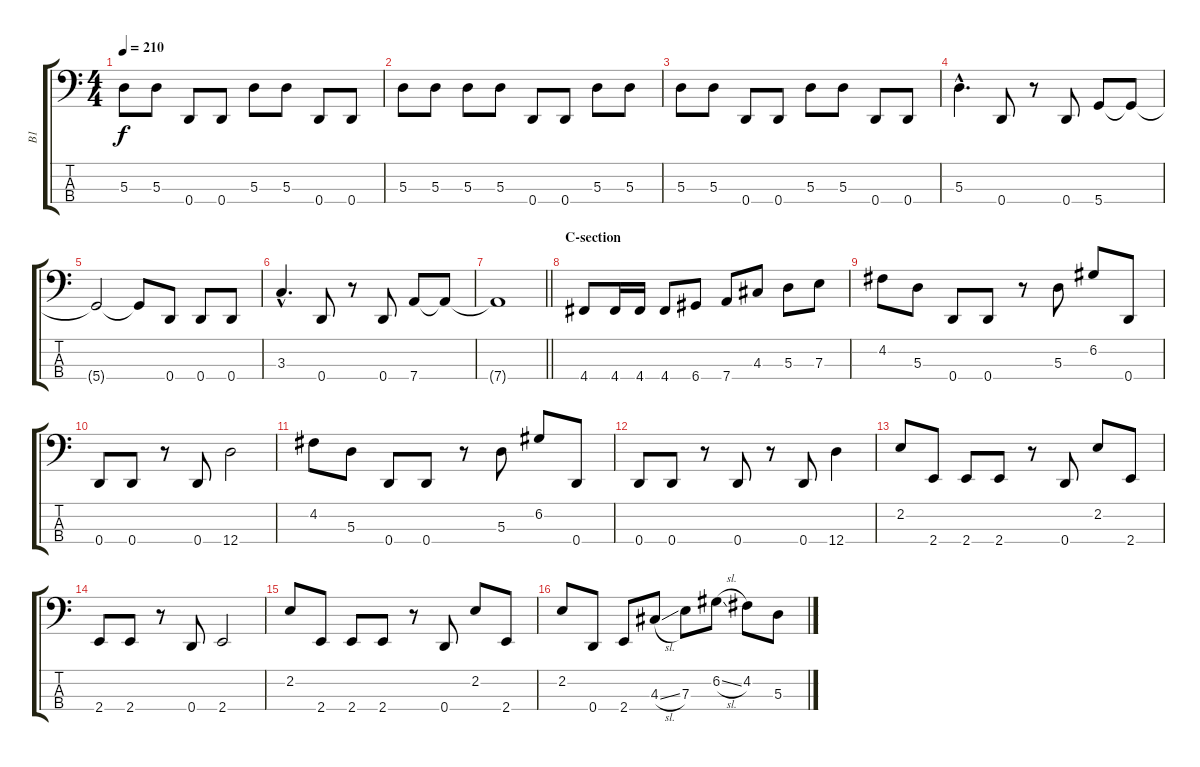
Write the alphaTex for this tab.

\track ("B1" "B1") {instrument slapbass2}
\staff {score tabs}
\tuning (G2 D2 A1 D1) {hide}
\ts (4 4)
\tempo 210
\clef f4
\ks c
5.3.8{dy f} 5.3.8 0.4.8 0.4.8 5.3.8 5.3.8 0.4.8 0.4.8 |
5.3.8 5.3.8 5.3.8 5.3.8 0.4.8 0.4.8 5.3.8 5.3.8 |
5.3.8 5.3.8 0.4.8 0.4.8 5.3.8 5.3.8 0.4.8 0.4.8 |
5.3{hac}.4{d} 0.4.8 r.8 0.4.8 5.4.8 5.4{t}.8 |
5.4{t}.2 5.4{t}.8 0.4.8 0.4.8 0.4.8 |
3.3{hac}.4{d} 0.4.8 r.8 0.4.8 7.4.8 7.4{t}.8 |
\barLineRight lightlight
7.4{t}.1 |
\section ("" "C-section")
4.4.8 4.4.16 4.4.16 4.4.8 6.4.8 7.4.8 4.3.8 5.3.8 7.3.8 |
4.2.8 5.3.8 0.4.8 0.4.8 r.8 5.3.8 6.2.8 0.4.8 |
0.4.8 0.4.8 r.8 0.4.8 12.4.2 |
4.2.8 5.3.8 0.4.8 0.4.8 r.8 5.3.8 6.2.8 0.4.8 |
0.4.8 0.4.8 r.8 0.4.8 r.8 0.4.8 12.4.4 |
2.2.8 2.4.8 2.4.8 2.4.8 r.8 0.4.8 2.2.8 2.4.8 |
2.4.8 2.4.8 r.8 0.4.8 2.4.2 |
2.2.8 2.4.8 2.4.8 2.4.8 r.8 0.4.8 2.2.8 2.4.8 |
2.2.8 0.4.8 2.4.8 4.3{sl}.8 7.3.8 6.2{sl}.8 4.2.8 5.3.8
